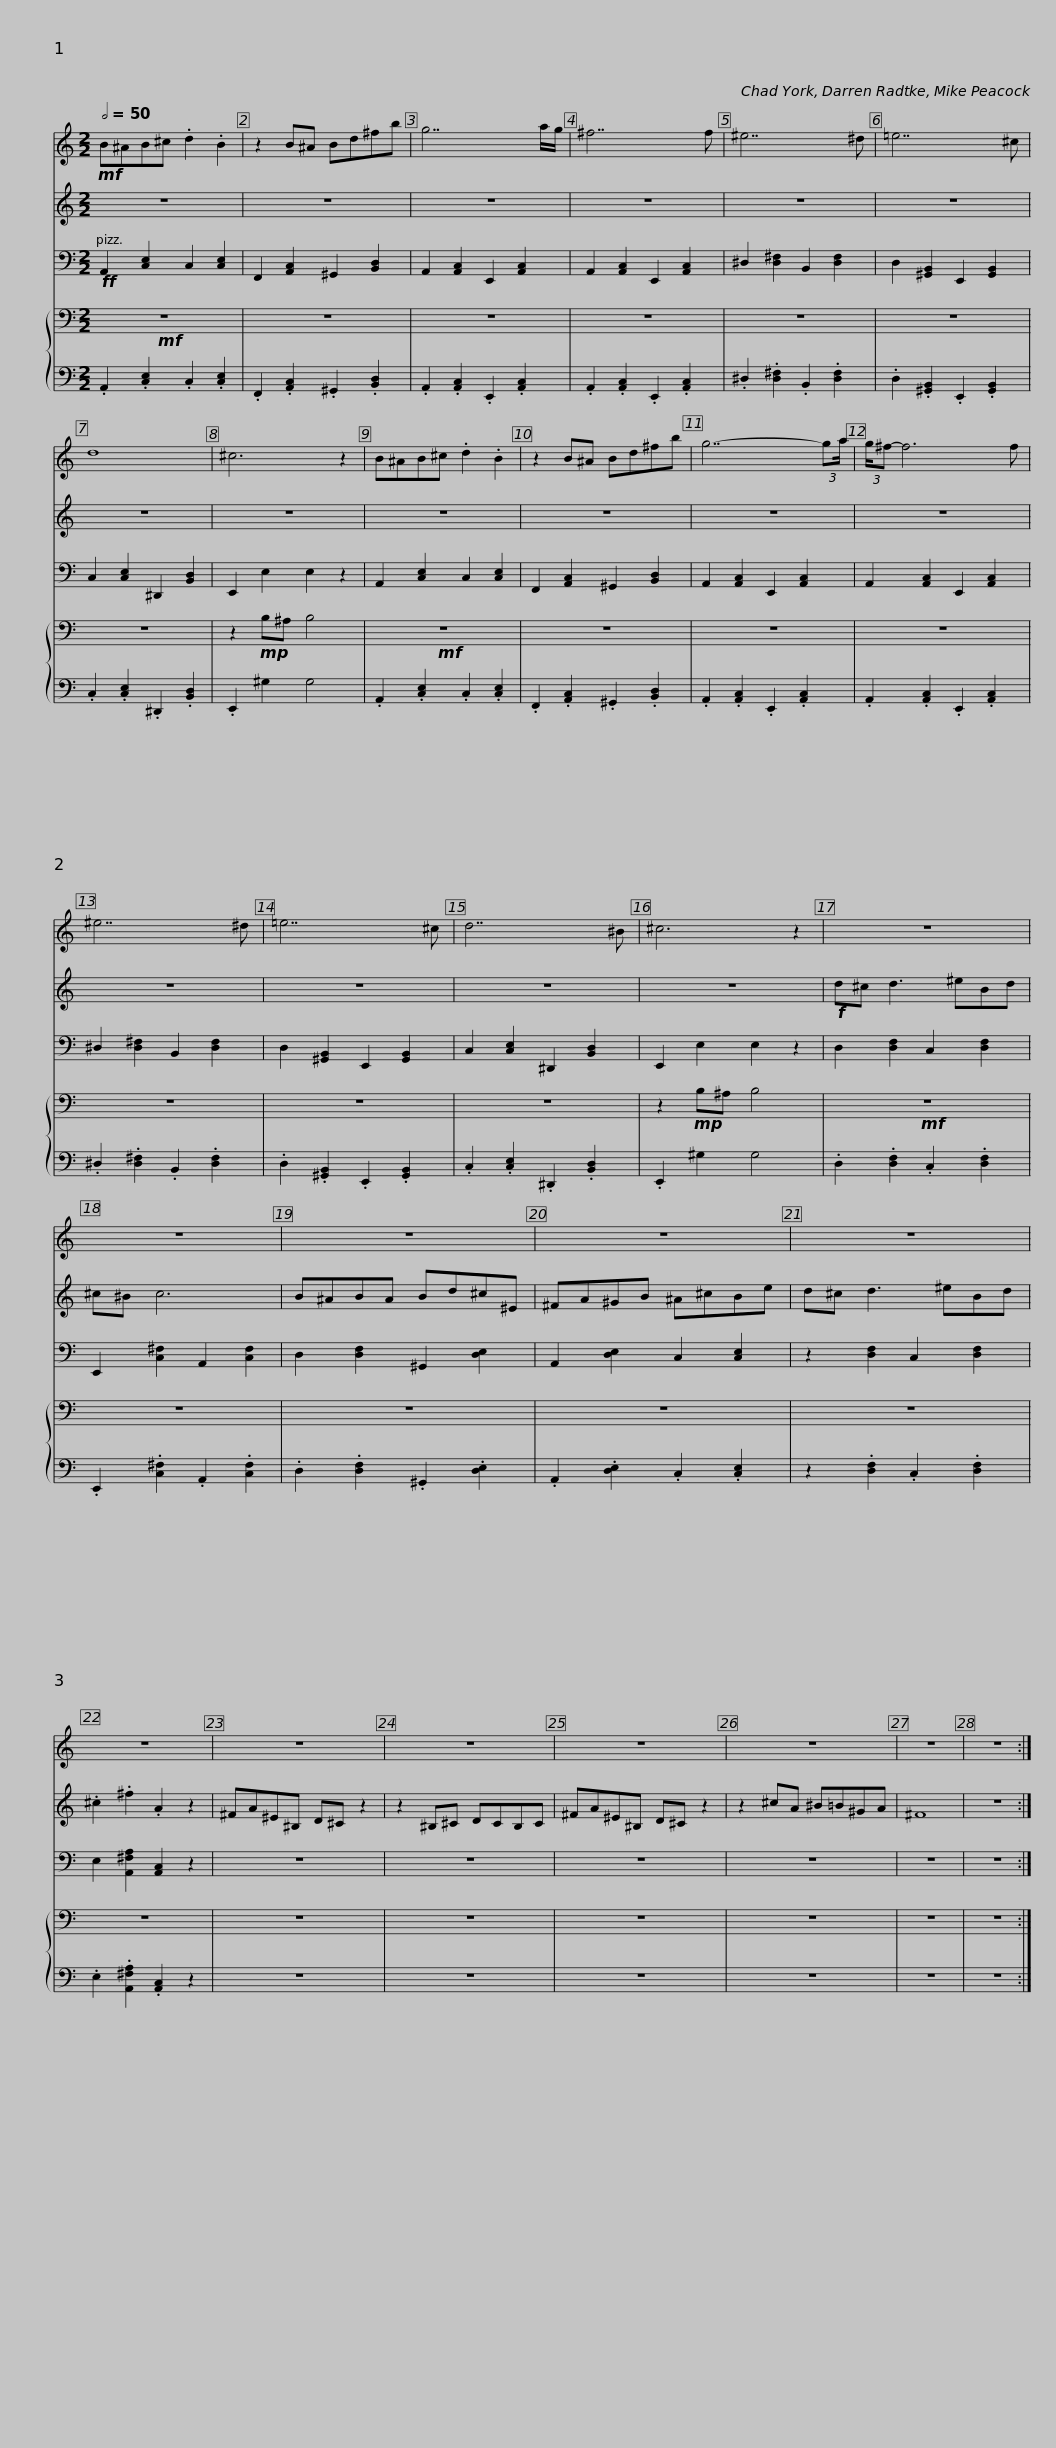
X:1
%%score 1 2 3 { 4 | 5 }
L:1/8
Q:1/2=50
M:2/2
I:linebreak $
K:C
V:1 treble transpose=-14
V:2 treble transpose=-21
V:3 bass
V:4 bass
V:5 bass
V:1
[K:C]!mf! B^AB^c .d2 .B2 | z2 B^A Bd^fb | g7 a/g/ | ^f7 f | ^e7 ^d |$ %5
 =e7 ^c | d8 | ^c6 z2 | B^AB^c .d2 .B2 | z2 B^A Bd^fb |$ %10
 g7- (3:2:2ga/ | (3:2:2g/^f- f6 f | ^e7 ^d | =e7 ^c | d7 ^B |$ %15
 ^c6 z2 | z8 | z8 | z8 |$ z8 | %20
 z8 | z8 | z8 |$ z8 | z8 | %25
 z8 | z8 | z8 :| %28
V:2
[K:C] z8 | z8 | z8 | z8 | z8 |$ %5
 z8 | z8 | z8 | z8 | z8 |$ %10
 z8 | z8 | z8 | z8 | z8 |$ %15
 z8 |!f! d^c d3 ^eBd | ^c^B c6 | B^ABA Bd^c^E |$ ^FA^GB ^A^cBe | %20
 d^c d3 ^eBd | .^c2 .^f2 .A2 z2 | ^FA^E^B, D^C z2 |$ z2 ^B,^C DCB,C | ^FA^E^B, D^C z2 | %25
 z2 ^cA ^B=B^GA | ^F8 | z8 :| %28
V:3
!ff! A,,2 [C,E,]2 C,2 [C,E,]2 | F,,2 [A,,C,]2 ^G,,2 [B,,D,]2 | A,,2 [A,,C,]2 E,,2 [A,,C,]2 | A,,2 [A,,C,]2 E,,2 [A,,C,]2 | ^D,2 [D,^F,]2 B,,2 [D,F,]2 |$ %5
 D,2 [^G,,B,,]2 E,,2 [G,,B,,]2 | C,2 [C,E,]2 ^D,,2 [B,,D,]2 | E,,2 E,2 E,2 z2 | A,,2 [C,E,]2 C,2 [C,E,]2 | F,,2 [A,,C,]2 ^G,,2 [B,,D,]2 |$ %10
 A,,2 [A,,C,]2 E,,2 [A,,C,]2 | A,,2 [A,,C,]2 E,,2 [A,,C,]2 | ^D,2 [D,^F,]2 B,,2 [D,F,]2 | D,2 [^G,,B,,]2 E,,2 [G,,B,,]2 | C,2 [C,E,]2 ^D,,2 [B,,D,]2 |$ %15
 E,,2 E,2 E,2 z2 | D,2 [D,F,]2 C,2 [D,F,]2 | E,,2 [C,^F,]2 A,,2 [C,F,]2 | D,2 [D,F,]2 ^G,,2 [D,E,]2 |$ A,,2 [D,E,]2 C,2 [C,E,]2 | %20
 z2 [D,F,]2 C,2 [D,F,]2 | E,2 [A,,^F,A,]2 [A,,C,]2 z2 | z8 |$ z8 | z8 | %25
 z8 | z8 | z8 :| %28
V:4
!mf! z8 | z8 | z8 | z8 | z8 |$ %5
 z8 | z8 | z2!mp! B,^A, B,4 |!mf! z8 | z8 |$ %10
 z8 | z8 | z8 | z8 | z8 |$ %15
 z2!mp! B,^A, B,4 |!mf! z8 | z8 | z8 |$ z8 | %20
 z8 | z8 | z8 |$ z8 | z8 | %25
 z8 | z8 | z8 :| %28
V:5
 .A,,2 .[C,E,]2 .C,2 .[C,E,]2 | .F,,2 .[A,,C,]2 .^G,,2 .[B,,D,]2 | .A,,2 .[A,,C,]2 .E,,2 .[A,,C,]2 | .A,,2 .[A,,C,]2 .E,,2 .[A,,C,]2 | .^D,2 .[D,^F,]2 .B,,2 .[D,F,]2 |$ %5
 .D,2 .[^G,,B,,]2 .E,,2 .[G,,B,,]2 | .C,2 .[C,E,]2 .^D,,2 .[B,,D,]2 | .E,,2 ^G,2 G,4 | .A,,2 .[C,E,]2 .C,2 .[C,E,]2 | .F,,2 .[A,,C,]2 .^G,,2 .[B,,D,]2 |$ %10
 .A,,2 .[A,,C,]2 .E,,2 .[A,,C,]2 | .A,,2 .[A,,C,]2 .E,,2 .[A,,C,]2 | .^D,2 .[D,^F,]2 .B,,2 .[D,F,]2 | .D,2 .[^G,,B,,]2 .E,,2 .[G,,B,,]2 | .C,2 .[C,E,]2 .^D,,2 .[B,,D,]2 |$ %15
 .E,,2 ^G,2 G,4 | .D,2 .[D,F,]2 .C,2 .[D,F,]2 | .E,,2 .[C,^F,]2 .A,,2 .[C,F,]2 | .D,2 .[D,F,]2 .^G,,2 .[D,E,]2 |$ .A,,2 .[D,E,]2 .C,2 .[C,E,]2 | %20
 z2 .[D,F,]2 .C,2 .[D,F,]2 | .E,2 .[A,,^F,A,]2 .[A,,C,]2 z2 | z8 |$ z8 | z8 | %25
 z8 | z8 | z8 :| %28
